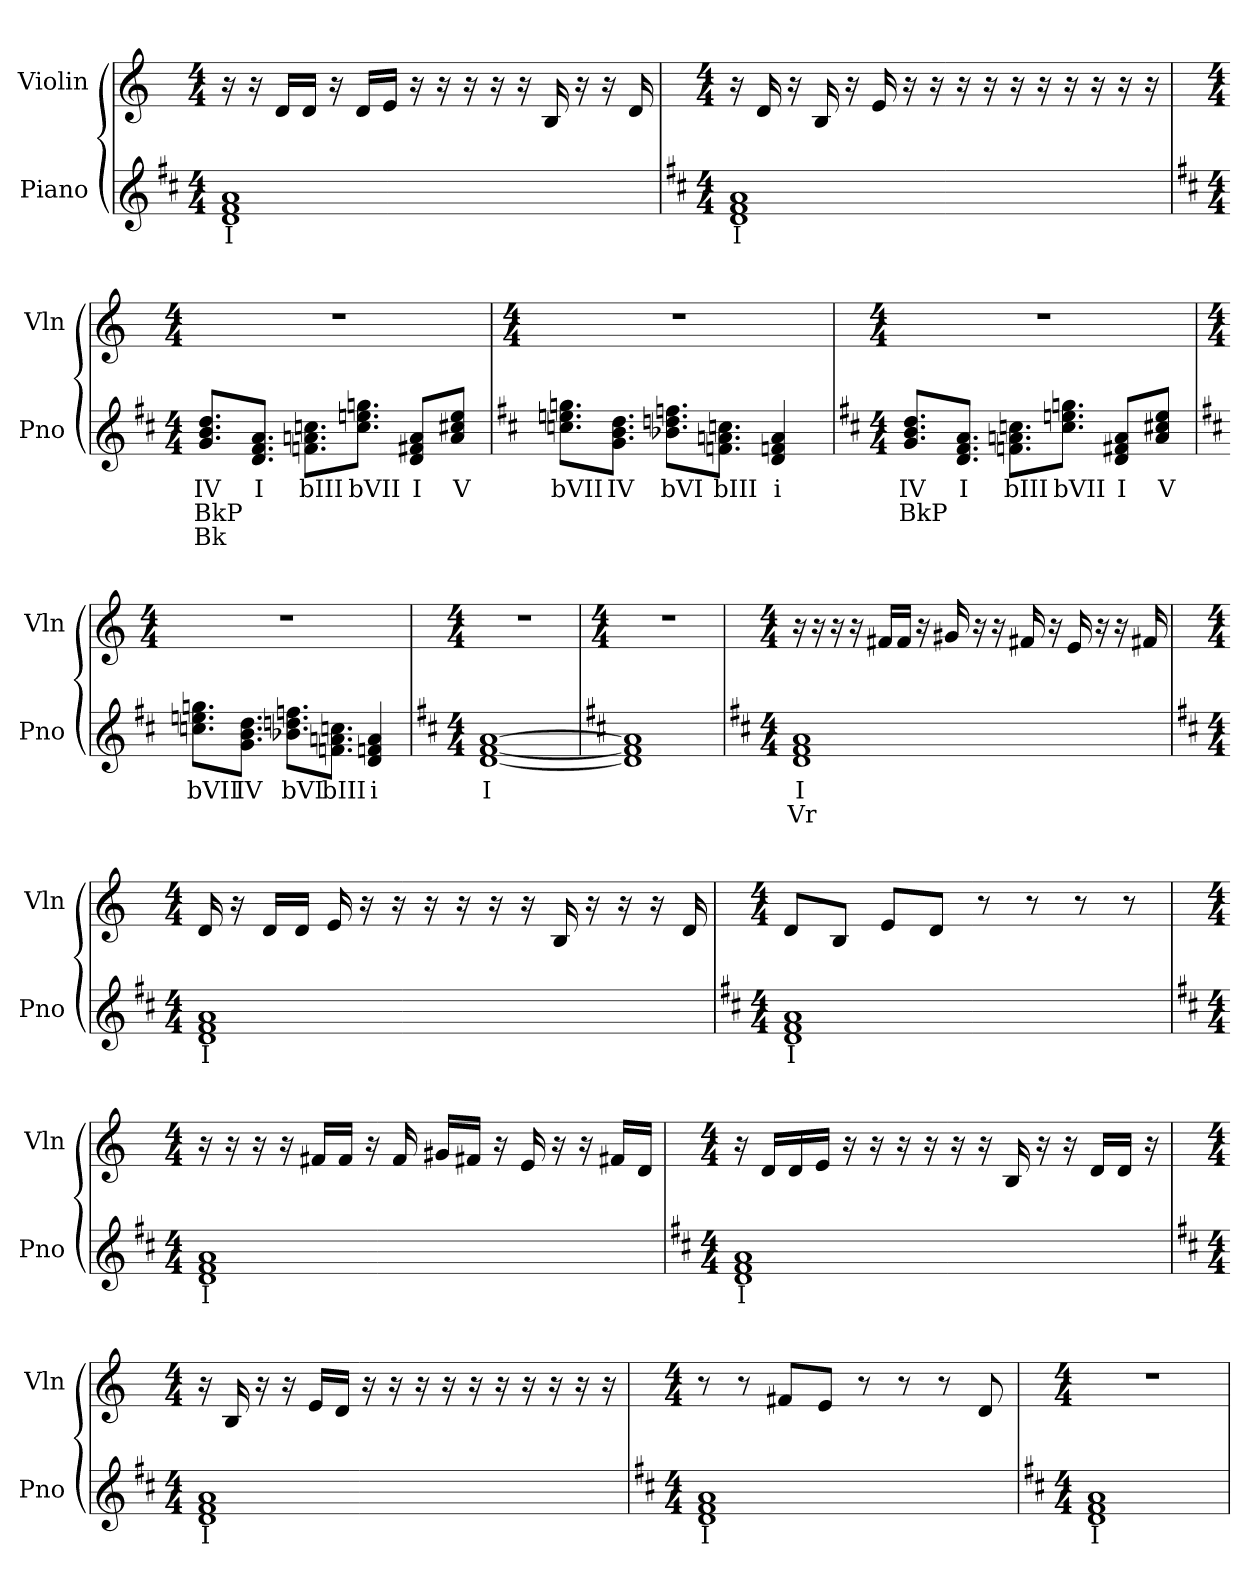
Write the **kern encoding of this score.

**kern	**text	**text	**text	**kern
*part2	*part2	*part2	*part2	*part1
*staff2	*staff2	*staff2	*staff2	*staff1
*I"Piano	*	*	*	*I"Violin
*I'Pno	*	*	*	*I'Vln
*k[f#c#]	*	*	*	*
*D:	*	*	*	*
*M4/4	*	*	*	*M4/4
=	=	=	=	=
1d 1f# 1a	I	.	.	16r
.	.	.	.	16r
.	.	.	.	16dLL
.	.	.	.	16dJJ
.	.	.	.	16r
.	.	.	.	16dLL
.	.	.	.	16eJJ
.	.	.	.	16r
.	.	.	.	16r
.	.	.	.	16r
.	.	.	.	16r
.	.	.	.	16r
.	.	.	.	16B
.	.	.	.	16r
.	.	.	.	16r
.	.	.	.	16d
=	=	=	=	=
*k[f#c#]	*	*	*	*
*D:	*	*	*	*
*M4/4	*	*	*	*M4/4
1d 1f# 1a	I	.	.	16r
.	.	.	.	16d
.	.	.	.	16r
.	.	.	.	16B
.	.	.	.	16r
.	.	.	.	16e
.	.	.	.	16r
.	.	.	.	16r
.	.	.	.	16r
.	.	.	.	16r
.	.	.	.	16r
.	.	.	.	16r
.	.	.	.	16r
.	.	.	.	16r
.	.	.	.	16r
.	.	.	.	16r
=	=	=	=	=
*k[f#c#]	*	*	*	*
*D:	*	*	*	*
*M4/4	*	*	*	*M4/4
8.g 8.b 8.ddL	IV	BkP	Bk	1r
8.d 8.f# 8.aJ	I	.	.	.
8.fn 8.an 8.ccnL	bIII	.	.	.
8.cc 8.een 8.ggnJ	bVII	.	.	.
8d 8f#X 8aL	I	.	.	.
8a 8cc#X 8eeJ	V	.	.	.
=	=	=	=	=
*k[f#c#]	*	*	*	*
*D:	*	*	*	*
*	*	*	*	*M4/4
8.ccn 8.een 8.ggnL	bVII	.	.	1r
8.g 8.b 8.ddJ	IV	.	.	.
8.b-X 8.ddn 8.ffnL	bVI	.	.	.
8.fn 8.an 8.ccnJ	bIII	.	.	.
4d 4fn 4a	i	.	.	.
=	=	=	=	=
*k[f#c#]	*	*	*	*
*D:	*	*	*	*
*M4/4	*	*	*	*M4/4
8.g 8.b 8.ddL	IV	BkP	.	1r
8.d 8.f# 8.aJ	I	.	.	.
8.fn 8.an 8.ccnL	bIII	.	.	.
8.cc 8.een 8.ggnJ	bVII	.	.	.
8d 8f#X 8aL	I	.	.	.
8a 8cc#X 8eeJ	V	.	.	.
=	=	=	=	=
*k[f#c#]	*	*	*	*
*D:	*	*	*	*
*	*	*	*	*M4/4
8.ccn 8.een 8.ggnL	bVII	.	.	1r
8.g 8.b 8.ddJ	IV	.	.	.
8.b-X 8.ddn 8.ffnL	bVI	.	.	.
8.fn 8.an 8.ccnJ	bIII	.	.	.
4d 4fn 4a	i	.	.	.
=	=	=	=	=
*k[f#c#]	*	*	*	*
*D:	*	*	*	*
*M4/4	*	*	*	*M4/4
[1d [1f# [1a	I	.	.	1r
=	=	=	=	=
*k[f#c#]	*	*	*	*
*D:	*	*	*	*
*	*	*	*	*M4/4
1d] 1f#] 1a]	.	.	.	1r
=	=	=	=	=
*k[f#c#]	*	*	*	*
*D:	*	*	*	*
*M4/4	*	*	*	*M4/4
1d 1f# 1a	I	Vr	.	16r
.	.	.	.	16r
.	.	.	.	16r
.	.	.	.	16r
.	.	.	.	16f#XLL
.	.	.	.	16f#JJ
.	.	.	.	16r
.	.	.	.	16g#X
.	.	.	.	16r
.	.	.	.	16r
.	.	.	.	16f#X
.	.	.	.	16r
.	.	.	.	16e
.	.	.	.	16r
.	.	.	.	16r
.	.	.	.	16f#X
=	=	=	=	=
*k[f#c#]	*	*	*	*
*D:	*	*	*	*
*M4/4	*	*	*	*M4/4
1d 1f# 1a	I	.	.	16d
.	.	.	.	16r
.	.	.	.	16dLL
.	.	.	.	16dJJ
.	.	.	.	16e
.	.	.	.	16r
.	.	.	.	16r
.	.	.	.	16r
.	.	.	.	16r
.	.	.	.	16r
.	.	.	.	16r
.	.	.	.	16B
.	.	.	.	16r
.	.	.	.	16r
.	.	.	.	16r
.	.	.	.	16d
=	=	=	=	=
*k[f#c#]	*	*	*	*
*D:	*	*	*	*
*M4/4	*	*	*	*M4/4
1d 1f# 1a	I	.	.	8dL
.	.	.	.	8BJ
.	.	.	.	8eL
.	.	.	.	8dJ
.	.	.	.	8r
.	.	.	.	8r
.	.	.	.	8r
.	.	.	.	8r
=	=	=	=	=
*k[f#c#]	*	*	*	*
*D:	*	*	*	*
*M4/4	*	*	*	*M4/4
1d 1f# 1a	I	.	.	16r
.	.	.	.	16r
.	.	.	.	16r
.	.	.	.	16r
.	.	.	.	16f#XLL
.	.	.	.	16f#JJ
.	.	.	.	16r
.	.	.	.	16f#
.	.	.	.	16g#XLL
.	.	.	.	16f#XJJ
.	.	.	.	16r
.	.	.	.	16e
.	.	.	.	16r
.	.	.	.	16r
.	.	.	.	16f#XLL
.	.	.	.	16dJJ
=	=	=	=	=
*k[f#c#]	*	*	*	*
*D:	*	*	*	*
*M4/4	*	*	*	*M4/4
1d 1f# 1a	I	.	.	16r
.	.	.	.	16dLL
.	.	.	.	16d
.	.	.	.	16eJJ
.	.	.	.	16r
.	.	.	.	16r
.	.	.	.	16r
.	.	.	.	16r
.	.	.	.	16r
.	.	.	.	16r
.	.	.	.	16B
.	.	.	.	16r
.	.	.	.	16r
.	.	.	.	16dLL
.	.	.	.	16dJJ
.	.	.	.	16r
=	=	=	=	=
*k[f#c#]	*	*	*	*
*D:	*	*	*	*
*M4/4	*	*	*	*M4/4
1d 1f# 1a	I	.	.	16r
.	.	.	.	16B
.	.	.	.	16r
.	.	.	.	16r
.	.	.	.	16eLL
.	.	.	.	16dJJ
.	.	.	.	16r
.	.	.	.	16r
.	.	.	.	16r
.	.	.	.	16r
.	.	.	.	16r
.	.	.	.	16r
.	.	.	.	16r
.	.	.	.	16r
.	.	.	.	16r
.	.	.	.	16r
=	=	=	=	=
*k[f#c#]	*	*	*	*
*D:	*	*	*	*
*M4/4	*	*	*	*M4/4
1d 1f# 1a	I	.	.	8r
.	.	.	.	8r
.	.	.	.	8f#XL
.	.	.	.	8eJ
.	.	.	.	8r
.	.	.	.	8r
.	.	.	.	8r
.	.	.	.	8d
=	=	=	=	=
*k[f#c#]	*	*	*	*
*D:	*	*	*	*
*M4/4	*	*	*	*M4/4
1d 1f# 1a	I	.	.	1r
=	=	=	=	=
*-	*-	*-	*-	*-
